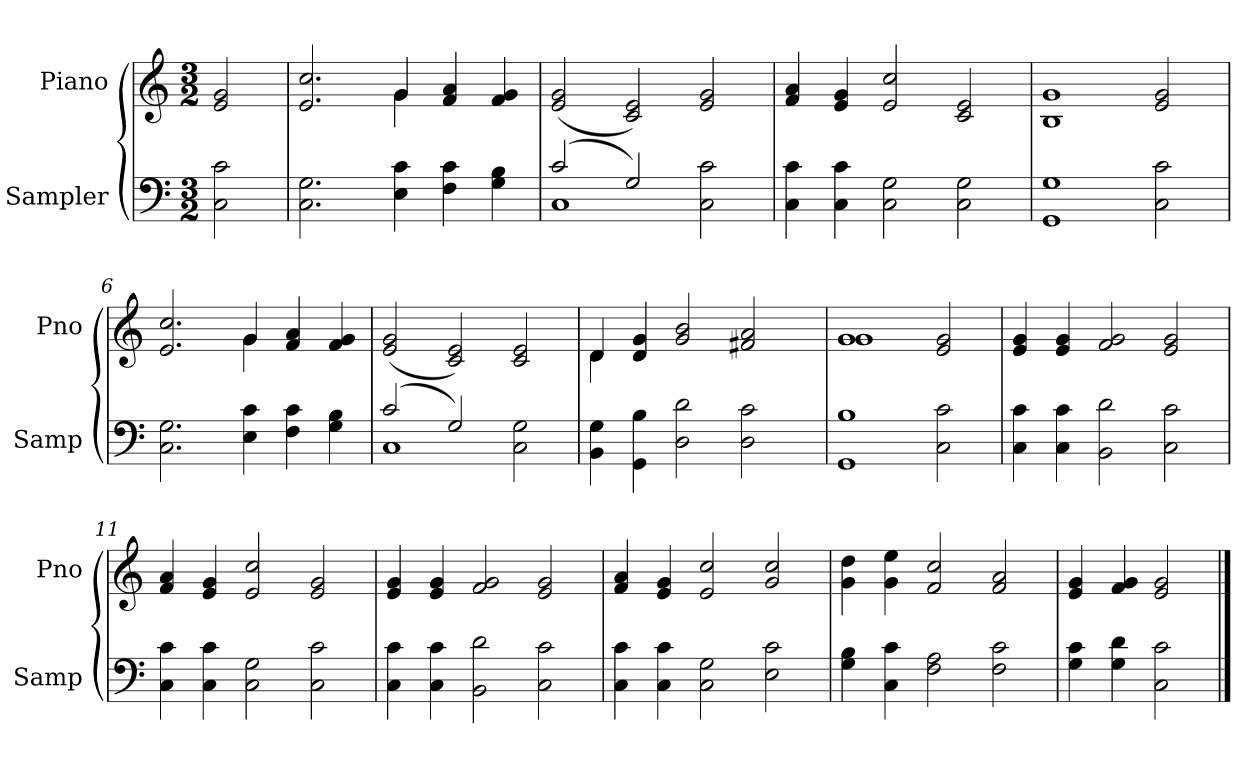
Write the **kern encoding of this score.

**kern	**kern
*part2	*part1
*staff2	*staff1
*I"Sampler	*I"Piano
*I'Samp	*I'Pno
*clefF4	*clefG2
*M3/2	*M3/2
=1	=1
2C 2c	2e 2g
=2	=2
*	*^
2.C 2.G	2.e 2.cc	2.ryy
4E 4c	4g/	4g
4F 4c	4f 4a	2ryy
4G 4B	4f 4g	.
*	*v	*v
=3	=3
*^	*
(2c/	1C	(2e 2g
2G/)	.	2c 2e)
2C 2c	2ryy	2e 2g
*v	*v	*
=4	=4
4C 4c	4f 4a
4C 4c	4e 4g
2C 2G	2e 2cc
2C 2G	2c 2e
=5	=5
1GG 1G	1B 1g
2C 2c	2e 2g
=6	=6
*	*^
2.C 2.G	2.e 2.cc	2.ryy
4E 4c	4g/	4g
4F 4c	4f 4a	2ryy
4G 4B	4f 4g	.
*	*v	*v
=7	=7
*^	*
(2c/	1C	(2e 2g
2G/)	.	2c 2e)
2C 2G	2ryy	2c 2e
*v	*v	*
=8	=8
*	*^
4BB 4G	4d/	4d
4GG 4B	4d 4g	1ryy
2D 2d	2g 2b	.
2D 2c	2f#X 2a	.
.	.	4ryy
=9	=9	=9
1GG 1B	1g/	1g
2C 2c	2e 2g	2ryy
*	*v	*v
=10	=10
4C 4c	4e 4g
4C 4c	4e 4g
2BB 2d	2f 2g
2C 2c	2e 2g
=11	=11
4C 4c	4f 4a
4C 4c	4e 4g
2C 2G	2e 2cc
2C 2c	2e 2g
=12	=12
4C 4c	4e 4g
4C 4c	4e 4g
2BB 2d	2f 2g
2C 2c	2e 2g
=13	=13
4C 4c	4f 4a
4C 4c	4e 4g
2C 2G	2e 2cc
2E 2c	2g 2cc
=14	=14
4G 4B	4g 4dd
4C 4c	4g 4ee
2F 2A	2f 2cc
2F 2c	2f 2a
=15	=15
4G 4c	4e 4g
4G 4d	4f 4g
2C 2c	2e 2g
==	==
*-	*-
